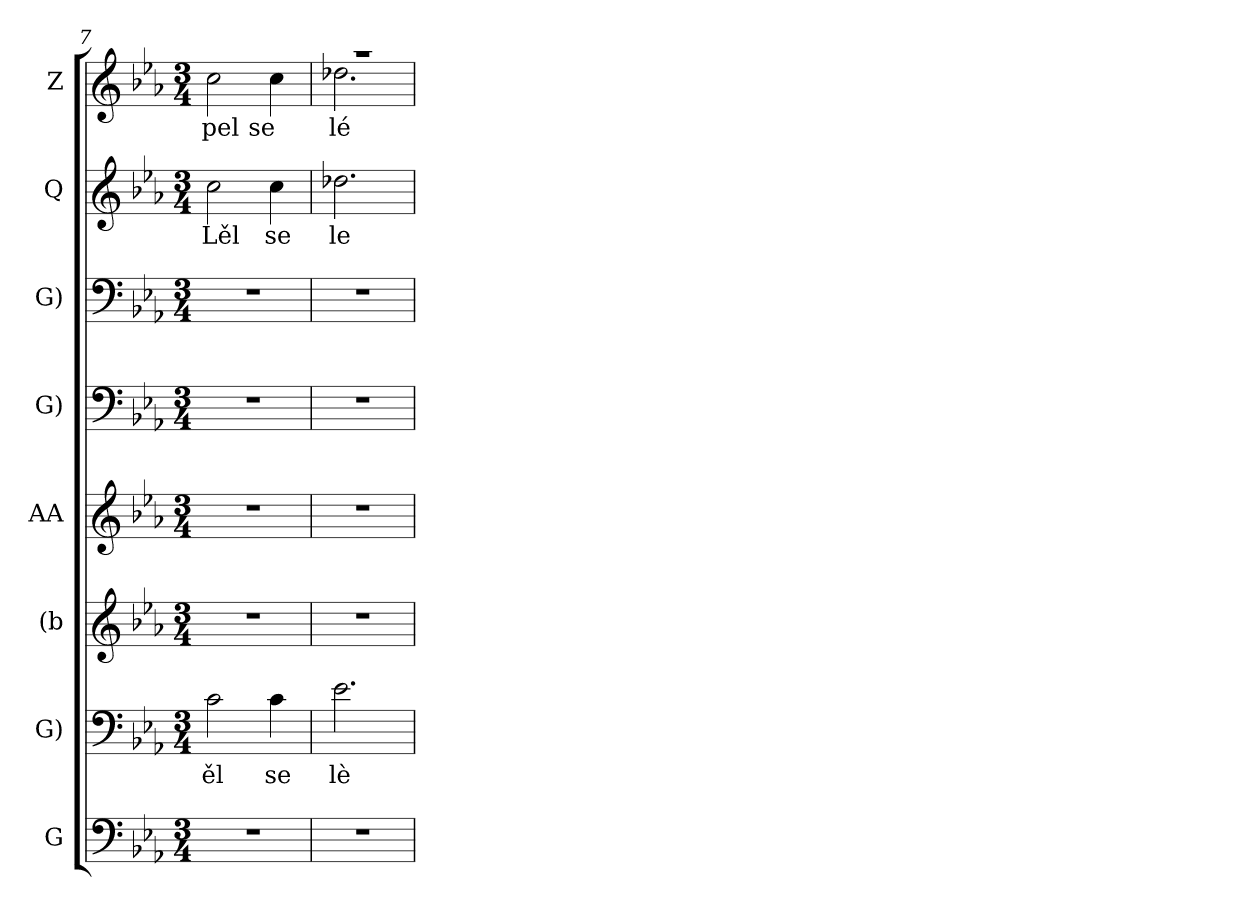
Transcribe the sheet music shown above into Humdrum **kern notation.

**kern	**kern	**text	**kern	**kern	**kern	**kern	**kern	**text	**kern	**text
*part8	*part7	*part7	*part6	*part5	*part4	*part3	*part2	*part2	*part1	*part1
*staff8	*staff7	*staff7	*staff6	*staff5	*staff4	*staff3	*staff2	*staff2	*staff1	*staff1
*I"G	*I"G)	*	*I"(b	*I"AA	*I"G)	*I"G)	*I"Q	*	*I"Z	*
*clefF4	*clefF4	*	*clefG2	*clefG2	*clefF4	*clefF4	*clefG2	*	*clefG2	*
*k[b-e-a-]	*k[b-e-a-]	*	*k[b-e-a-]	*k[b-e-a-]	*k[b-e-a-]	*k[b-e-a-]	*k[b-e-a-]	*	*k[b-e-a-]	*
*M3/4	*M3/4	*	*M3/4	*M3/4	*M3/4	*M3/4	*M3/4	*	*M3/4	*
=7	=7	=7	=7	=7	=7	=7	=7	=7	=7	=7
2.r	2ci\	ěl	2.r	2.r	2.r	2.r	2cci\	Lěl	2cci\	pel
.	4ci\	se	.	.	.	.	4cci\	se	4cci\	se
!!LO:PB:g=z
=8	=8	=8	=8	=8	=8	=8	=8	=8	=8	=8
*	*	*	*	*	*	*	*	*	*^	*
2.r	2.e-i\	lè	2.r	2.r	2.r	2.r	2.dd-Xi\	le	2.r	2.dd-Xj\	lé
*	*	*	*	*	*	*	*	*	*v	*v	*
=	=	=	=	=	=	=	=	=	=	=
*-	*-	*-	*-	*-	*-	*-	*-	*-	*-	*-
